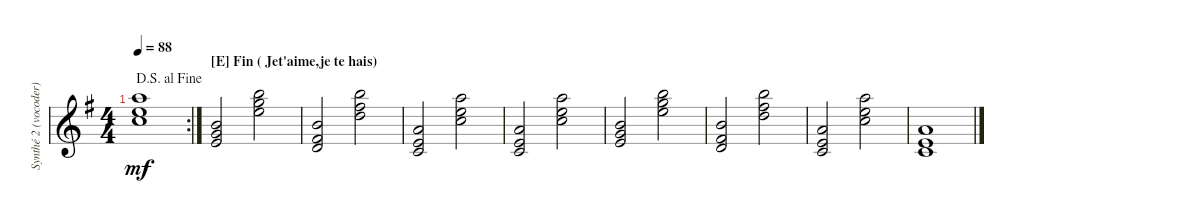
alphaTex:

\defaultSystemsLayout 4
\bracketExtendMode groupsimilarinstruments
\firstSystemTrackNameMode fullname
\otherSystemsTrackNameMode fullname
\defaultBarNumberDisplay FirstOfSystem
\track ("Synthé 2 (vocoder)" "pno.") {defaultSystemsLayout 4 instrument brightacousticpiano}
\staff {score}
\tuning (E4 B3 G3 D3 A2 E2)
\rc 2
\ts (4 4)
\jump dalsegnoalfine
\tempo 88
\clef g2
\ks g
(17.3{acc forcenatural} 31.4{acc forcenatural} 17.2{acc forcenatural}).1{dy mf beam Down} |
\section ("E" "Fin ( Jet'aime,je te hais)")
(9.3{acc forcenatural} 8.2{acc forcenatural} 7.1{acc forcenatural}).2{beam Up} (21.3{acc forcenatural} 20.2{acc forcenatural} 19.1{acc forcenatural}).2{beam Down} |
(7.3{acc forcenatural} 7.2{acc #} 7.1{acc forcenatural}).2{beam Up} (19.3{acc forcenatural} 19.2{acc #} 19.1{acc forcenatural}).2{beam Down} |
(10.4{acc forcenatural} 0.1{acc forcenatural} 10.2{acc forcenatural}).2{beam Up} (22.4{acc forcenatural} 12.1{acc forcenatural} 22.2{acc forcenatural}).2{beam Down} |
(10.4{acc forcenatural} 0.1{acc forcenatural} 10.2{acc forcenatural}).2{beam Up} (22.4{acc forcenatural} 12.1{acc forcenatural} 22.2{acc forcenatural}).2{beam Down} |
(9.3{acc forcenatural} 8.2{acc forcenatural} 7.1{acc forcenatural}).2{beam Up} (21.3{acc forcenatural} 20.2{acc forcenatural} 19.1{acc forcenatural}).2{beam Down} |
(7.3{acc forcenatural} 7.2{acc #} 7.1{acc forcenatural}).2{beam Up} (19.3{acc forcenatural} 19.2{acc #} 19.1{acc forcenatural}).2{beam Down} |
(10.4{acc forcenatural} 0.1{acc forcenatural} 10.2{acc forcenatural}).2{beam Up} (22.4{acc forcenatural} 12.1{acc forcenatural} 22.2{acc forcenatural}).2{beam Down} |
(10.4{acc forcenatural} 0.1{acc forcenatural} 10.2{acc forcenatural}).1{beam Up}
